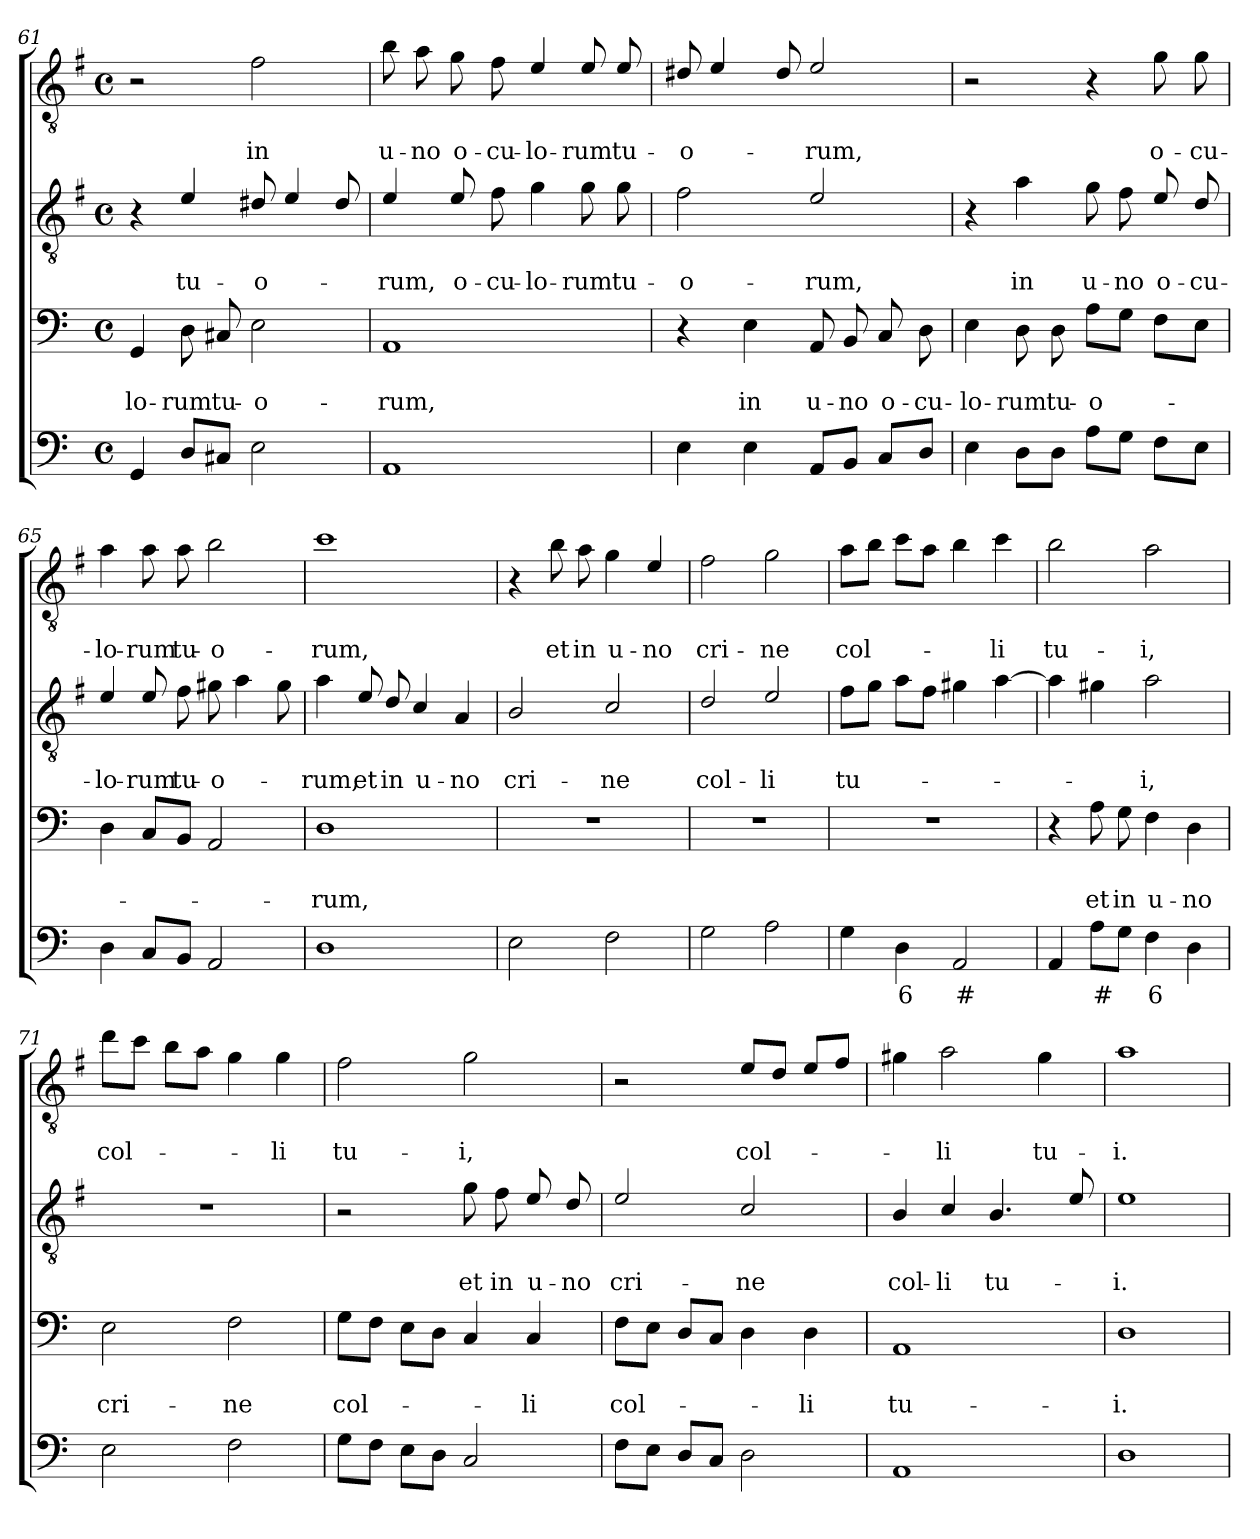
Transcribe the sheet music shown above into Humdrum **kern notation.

**kern	**text	**kern	**text	**text	**kern	**text	**text	**kern	**text	**text
*part4	*part4	*part3	*part3	*part3	*part2	*part2	*part2	*part1	*part1	*part1
*staff4	*staff4	*staff3	*staff3	*staff3	*staff2	*staff2	*staff2	*staff1	*staff1	*staff1
*clefF4	*	*clefF4	*	*	*clefGv2	*	*	*clefGv2	*	*
*	*	*	*	*	*ITrd4c7	*	*	*ITrd4c7	*	*
*k[]	*	*k[]	*	*	*k[]	*	*	*k[]	*	*
*C:	*	*C:	*	*	*C:	*	*	*C:	*	*
*M4/4	*	*M4/4	*	*	*M4/4	*	*	*M4/4	*	*
*met(c)	*	*met(c)	*	*	*met(c)	*	*	*met(c)	*	*
=61	=61	=61	=61	=61	=61	=61	=61	=61	=61	=61
!	!	!	!	!LO:LY:b	!	!	!	!	!	!
4GG/	.	4GG/	.	-lo-	4r	.	.	2r	.	.
!	!	!	!	!LO:LY:b	!	!	!LO:LY:b	!	!	!
8D/L	.	8D\	.	-rum	4A/	.	tu-	.	.	.
!	!	!	!	!LO:LY:b	!	!	!	!	!	!
8C#X/J	.	8C#X/	.	tu-	.	.	.	.	.	.
!	!	!	!	!LO:LY:b	!	!	!LO:LY:b	!	!	!LO:LY:b
2E\	.	2E\	.	-o-	8G#X/	.	-o-	2B\	.	in
.	.	.	.	.	4A/	.	.	.	.	.
.	.	.	.	.	8G#/	.	.	.	.	.
=62	=62	=62	=62	=62	=62	=62	=62	=62	=62	=62
!	!	!	!	!LO:LY:b	!	!	!LO:LY:b	!	!	!LO:LY:b
1AA	.	1AA	.	-rum,	4A/	.	-rum,	8e\	.	u-
!	!	!	!	!	!	!	!	!	!	!LO:LY:b
.	.	.	.	.	.	.	.	8d\	.	-no
!	!	!	!	!	!	!	!LO:LY:b	!	!	!LO:LY:b
.	.	.	.	.	8A/	.	o-	8c\	.	o-
!	!	!	!	!	!	!	!LO:LY:b	!	!	!LO:LY:b
.	.	.	.	.	8B\	.	-cu-	8B\	.	-cu-
!	!	!	!	!	!	!	!LO:LY:b	!	!	!LO:LY:b
.	.	.	.	.	4c\	.	-lo-	4A/	.	-lo-
!	!	!	!	!	!	!	!LO:LY:b	!	!	!LO:LY:b
.	.	.	.	.	8c\	.	-rum	8A/	.	-rum
!	!	!	!	!	!	!	!LO:LY:b	!	!	!LO:LY:b
.	.	.	.	.	8c\	.	tu-	8A/	.	tu-
=63	=63	=63	=63	=63	=63	=63	=63	=63	=63	=63
!	!	!	!	!	!	!	!LO:LY:b	!	!	!LO:LY:b
4E\	.	4r	.	.	2B\	.	-o-	8G#X/	.	-o-
.	.	.	.	.	.	.	.	4A/	.	.
!	!	!	!	!LO:LY:b	!	!	!	!	!	!
4E\	.	4E\	.	in	.	.	.	.	.	.
.	.	.	.	.	.	.	.	8G#/	.	.
!	!	!	!	!LO:LY:b	!	!	!LO:LY:b	!	!	!LO:LY:b
8AA/L	.	8AA/	.	u-	2A/	.	-rum,	2A/	.	-rum,
!	!	!	!	!LO:LY:b	!	!	!	!	!	!
8BB/J	.	8BB/	.	-no	.	.	.	.	.	.
!	!	!	!	!LO:LY:b	!	!	!	!	!	!
8C/L	.	8C/	.	o-	.	.	.	.	.	.
!	!	!	!	!LO:LY:b	!	!	!	!	!	!
8D/J	.	8D\	.	-cu-	.	.	.	.	.	.
!!LO:LB:g=z
=64	=64	=64	=64	=64	=64	=64	=64	=64	=64	=64
!	!	!	!	!LO:LY:b	!	!	!	!	!	!
4E\	.	4E\	.	-lo-	4r	.	.	2r	.	.
!	!	!	!	!LO:LY:b	!	!	!LO:LY:b	!	!	!
8D\L	.	8D\	.	-rum	4d\	.	in	.	.	.
!	!	!	!	!LO:LY:b	!	!	!	!	!	!
8D\J	.	8D\	.	tu-	.	.	.	.	.	.
!	!	!	!	!LO:LY:b	!	!	!LO:LY:b	!	!	!
8A\L	.	8A\L	.	-o-	8c\	.	u-	4r	.	.
!	!	!	!	!	!	!	!LO:LY:b	!	!	!
8G\J	.	8G\J	.	.	8B\	.	-no	.	.	.
!	!	!	!	!	!	!	!LO:LY:b	!	!	!LO:LY:b
8F\L	.	8F\L	.	.	8A/	.	o-	8c\	.	o-
!	!	!	!	!	!	!	!LO:LY:b	!	!	!LO:LY:b
8E\J	.	8E\J	.	.	8G/	.	-cu-	8c\	.	-cu-
=65	=65	=65	=65	=65	=65	=65	=65	=65	=65	=65
!	!	!	!	!	!	!	!LO:LY:b	!	!	!LO:LY:b
4D\	.	4D\	.	.	4A/	.	-lo-	4d\	.	-lo-
!	!	!	!	!	!	!	!LO:LY:b	!	!	!LO:LY:b
8C/L	.	8C/L	.	.	8A/	.	-rum	8d\	.	-rum
!	!	!	!	!	!	!	!LO:LY:b	!	!	!LO:LY:b
8BB/J	.	8BB/J	.	.	8B\	.	tu-	8d\	.	tu-
!	!	!	!	!	!	!	!LO:LY:b	!	!	!LO:LY:b
2AA/	.	2AA/	.	.	8c#X\	.	-o-	2e\	.	-o-
.	.	.	.	.	4d\	.	.	.	.	.
.	.	.	.	.	8c#\	.	.	.	.	.
=66	=66	=66	=66	=66	=66	=66	=66	=66	=66	=66
!	!	!	!	!LO:LY:b	!	!	!LO:LY:b	!	!	!LO:LY:b
1D	.	1D	.	-rum,	4d\	.	-rum,	1f	.	-rum,
!	!	!	!	!	!	!	!LO:LY:b	!	!	!
.	.	.	.	.	8A/	.	et	.	.	.
!	!	!	!	!	!	!	!LO:LY:b	!	!	!
.	.	.	.	.	8G/	.	in	.	.	.
!	!	!	!	!	!	!	!LO:LY:b	!	!	!
.	.	.	.	.	4F/	.	u-	.	.	.
!	!	!	!	!	!	!	!LO:LY:b	!	!	!
.	.	.	.	.	4D/	.	-no	.	.	.
=67	=67	=67	=67	=67	=67	=67	=67	=67	=67	=67
!	!	!	!	!	!	!	!LO:LY:b	!	!	!
2E\	.	1r	.	.	2E/	.	cri-	4r	.	.
!	!	!	!	!	!	!	!	!	!	!LO:LY:b
.	.	.	.	.	.	.	.	8e\	.	et
!	!	!	!	!	!	!	!	!	!	!LO:LY:b
.	.	.	.	.	.	.	.	8d\	.	in
!	!	!	!	!	!	!	!LO:LY:b	!	!	!LO:LY:b
2F\	.	.	.	.	2F/	.	-ne	4c\	.	u-
!	!	!	!	!	!	!	!	!	!	!LO:LY:b
.	.	.	.	.	.	.	.	4A/	.	-no
=68	=68	=68	=68	=68	=68	=68	=68	=68	=68	=68
!	!	!	!	!	!	!	!LO:LY:b	!	!	!LO:LY:b
2G\	.	1r	.	.	2G/	.	col-	2B\	.	cri-
!	!	!	!	!	!	!	!LO:LY:b	!	!	!LO:LY:b
2A\	.	.	.	.	2A/	.	-li	2c\	.	-ne
!!LO:LB:g=z
=69	=69	=69	=69	=69	=69	=69	=69	=69	=69	=69
!	!	!	!	!	!	!	!LO:LY:b	!	!	!LO:LY:b
4G\	.	1r	.	.	8B\L	.	tu-	8d\L	.	col-
.	.	.	.	.	8c\J	.	.	8e\J	.	.
!	!LO:LY:b	!	!	!	!	!	!	!	!	!
4D\	6	.	.	.	8d\L	.	.	8f\L	.	.
.	.	.	.	.	8B\J	.	.	8d\J	.	.
!	!LO:LY:b	!	!	!	!	!	!	!	!	!
2AA/	#	.	.	.	4c#X\	.	.	4e\	.	.
!	!	!	!	!	!	!	!	!	!	!LO:LY:b
.	.	.	.	.	[4d\	.	.	4f\	.	-li
=70	=70	=70	=70	=70	=70	=70	=70	=70	=70	=70
!	!	!	!	!	!	!	!	!	!	!LO:LY:b
4AA/	.	4r	.	.	4d\]	.	.	2e\	.	tu-
!	!LO:LY:b	!	!	!LO:LY:b	!	!	!	!	!	!
8A\L	#	8A\	.	et	4c#X\	.	.	.	.	.
!	!	!	!	!LO:LY:b	!	!	!	!	!	!
8G\J	.	8G\	.	in	.	.	.	.	.	.
!	!LO:LY:b	!	!	!LO:LY:b	!	!	!LO:LY:b	!	!	!LO:LY:b
4F\	6	4F\	.	u-	2d\	.	-i,	2d\	.	-i,
!	!	!	!	!LO:LY:b	!	!	!	!	!	!
4D\	.	4D\	.	-no	.	.	.	.	.	.
=71	=71	=71	=71	=71	=71	=71	=71	=71	=71	=71
!	!	!	!	!LO:LY:b	!	!	!	!	!	!LO:LY:b
2E\	.	2E\	.	cri-	1r	.	.	8g\L	.	col-
.	.	.	.	.	.	.	.	8f\J	.	.
.	.	.	.	.	.	.	.	8e\L	.	.
.	.	.	.	.	.	.	.	8d\J	.	.
!	!	!	!	!LO:LY:b	!	!	!	!	!	!
2F\	.	2F\	.	-ne	.	.	.	4c\	.	.
!	!	!	!	!	!	!	!	!	!	!LO:LY:b
.	.	.	.	.	.	.	.	4c\	.	-li
=72	=72	=72	=72	=72	=72	=72	=72	=72	=72	=72
!	!	!	!	!LO:LY:b	!	!	!	!	!	!LO:LY:b
8G\L	.	8G\L	.	col-	2r	.	.	2B\	.	tu-
8F\J	.	8F\J	.	.	.	.	.	.	.	.
8E\L	.	8E\L	.	.	.	.	.	.	.	.
8D\J	.	8D\J	.	.	.	.	.	.	.	.
!	!	!	!	!	!	!	!LO:LY:b	!	!	!LO:LY:b
2C/	.	4C/	.	.	8c\	.	et	2c\	.	-i,
!	!	!	!	!	!	!	!LO:LY:b	!	!	!
.	.	.	.	.	8B\	.	in	.	.	.
!	!	!	!	!LO:LY:b	!	!	!LO:LY:b	!	!	!
.	.	4C/	.	-li	8A/	.	u-	.	.	.
!	!	!	!	!	!	!	!LO:LY:b	!	!	!
.	.	.	.	.	8G/	.	-no	.	.	.
=73	=73	=73	=73	=73	=73	=73	=73	=73	=73	=73
!	!	!	!	!LO:LY:b	!	!	!LO:LY:b	!	!	!
8F\L	.	8F\L	.	col-	2A/	.	cri-	2r	.	.
8E\J	.	8E\J	.	.	.	.	.	.	.	.
8D/L	.	8D/L	.	.	.	.	.	.	.	.
8C/J	.	8C/J	.	.	.	.	.	.	.	.
!	!	!	!	!	!	!	!LO:LY:b	!	!	!LO:LY:b
2D\	.	4D\	.	.	2F/	.	-ne	8A/L	.	col-
.	.	.	.	.	.	.	.	8G/J	.	.
!	!	!	!	!LO:LY:b	!	!	!	!	!	!
.	.	4D\	.	-li	.	.	.	8A/L	.	.
.	.	.	.	.	.	.	.	8B/J	.	.
!!LO:LB:g=z
=74	=74	=74	=74	=74	=74	=74	=74	=74	=74	=74
!	!	!	!	!LO:LY:b	!	!	!LO:LY:b	!	!	!
1AA	.	1AA	.	tu-	4E/	.	col-	4c#X\	.	.
!	!	!	!	!	!	!	!LO:LY:b	!	!	!LO:LY:b
.	.	.	.	.	4F/	.	-li	2d\	.	-li
!	!	!	!	!	!	!	!LO:LY:b	!	!	!
.	.	.	.	.	4.E/	.	tu-	.	.	.
!	!	!	!	!	!	!	!	!	!	!LO:LY:b
.	.	.	.	.	.	.	.	4c#\	.	tu-
.	.	.	.	.	8A/	.	.	.	.	.
=75	=75	=75	=75	=75	=75	=75	=75	=75	=75	=75
!	!	!	!	!LO:LY:b	!	!	!LO:LY:b	!	!	!LO:LY:b
1D	.	1D	.	-i.	1A	.	-i.	1d	.	-i.
=	=	=	=	=	=	=	=	=	=	=
*-	*-	*-	*-	*-	*-	*-	*-	*-	*-	*-
